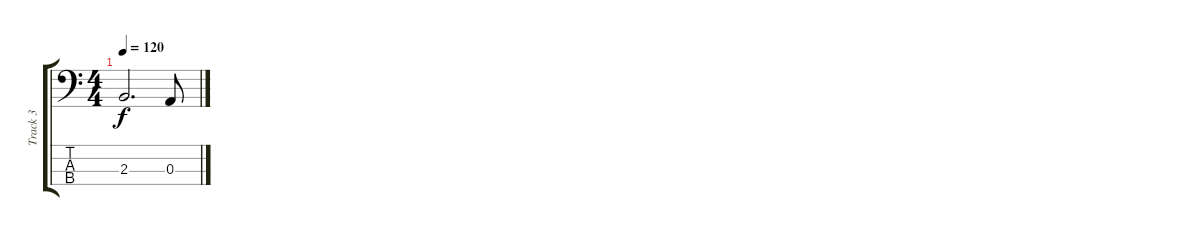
\track ("Track 3" "Track 3") {instrument electricbasspick}
\staff {score tabs}
\tuning (G2 D2 A1 D1) {hide}
\ts (4 4)
\tempo 120
\clef f4
\ks c
2.3.2{d dy f} 0.3.8
